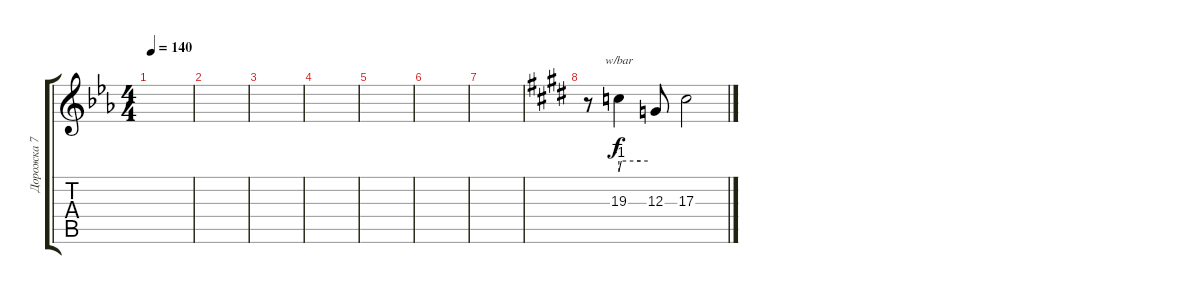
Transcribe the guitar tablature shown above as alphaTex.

\track ("Дорожка 7" "Дорожка 7") {instrument harmonica}
\staff {score tabs}
\tuning (E4 B3 G3 D3 A2 E2) {hide}
\ts (4 4)
\tempo 140
\clef g2
\ks cminor
|
|
|
|
|
|
|
\ks c#minor
r.8 19.3.4{tbe (custom default 0 -4 5 0 45 0 60 0)} 12.3.8 17.3.2
